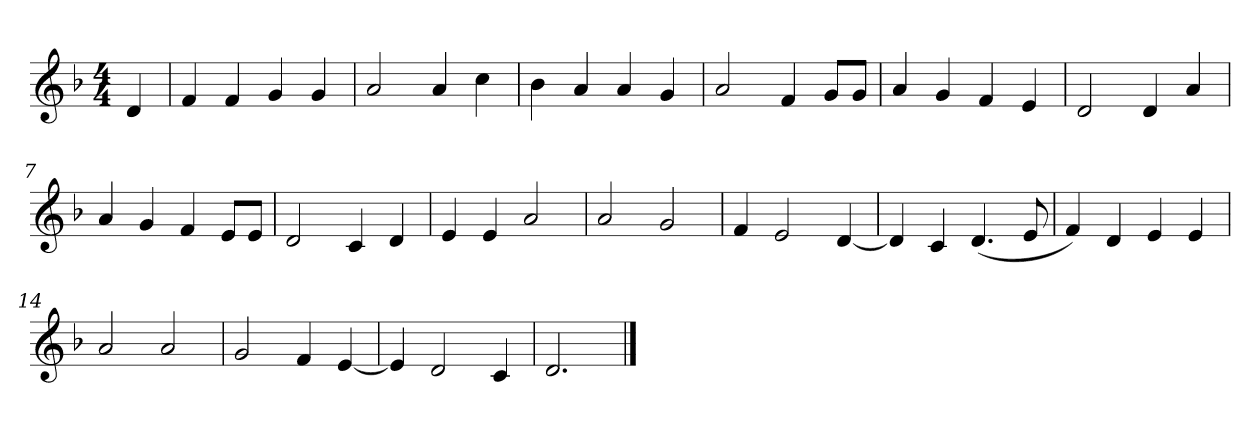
**kern
*part1
*staff1
*k[b-]
*M4/4
*MM120
=
4d
=1
4f
4f
4g
4g
=2
2a
4a
4cc
=3
4b-
4a
4a
4g
=4
2a
4f
8gL
8gJ
=5
4a
4g
4f
4e
=6
2d
4d
4a
=7
4a
4g
4f
8eL
8eJ
=8
2d
4c
4d
=9
4e
4e
2a
=10
2a
2g
=11
4f
2e
[4d
=12
4d]
4c
(4.d
8e
=13
4f)
4d
4e
4e
=14
2a
2a
=15
2g
4f
[4e
=16
4e]
2d
4c
=17
2.d
==
*-
